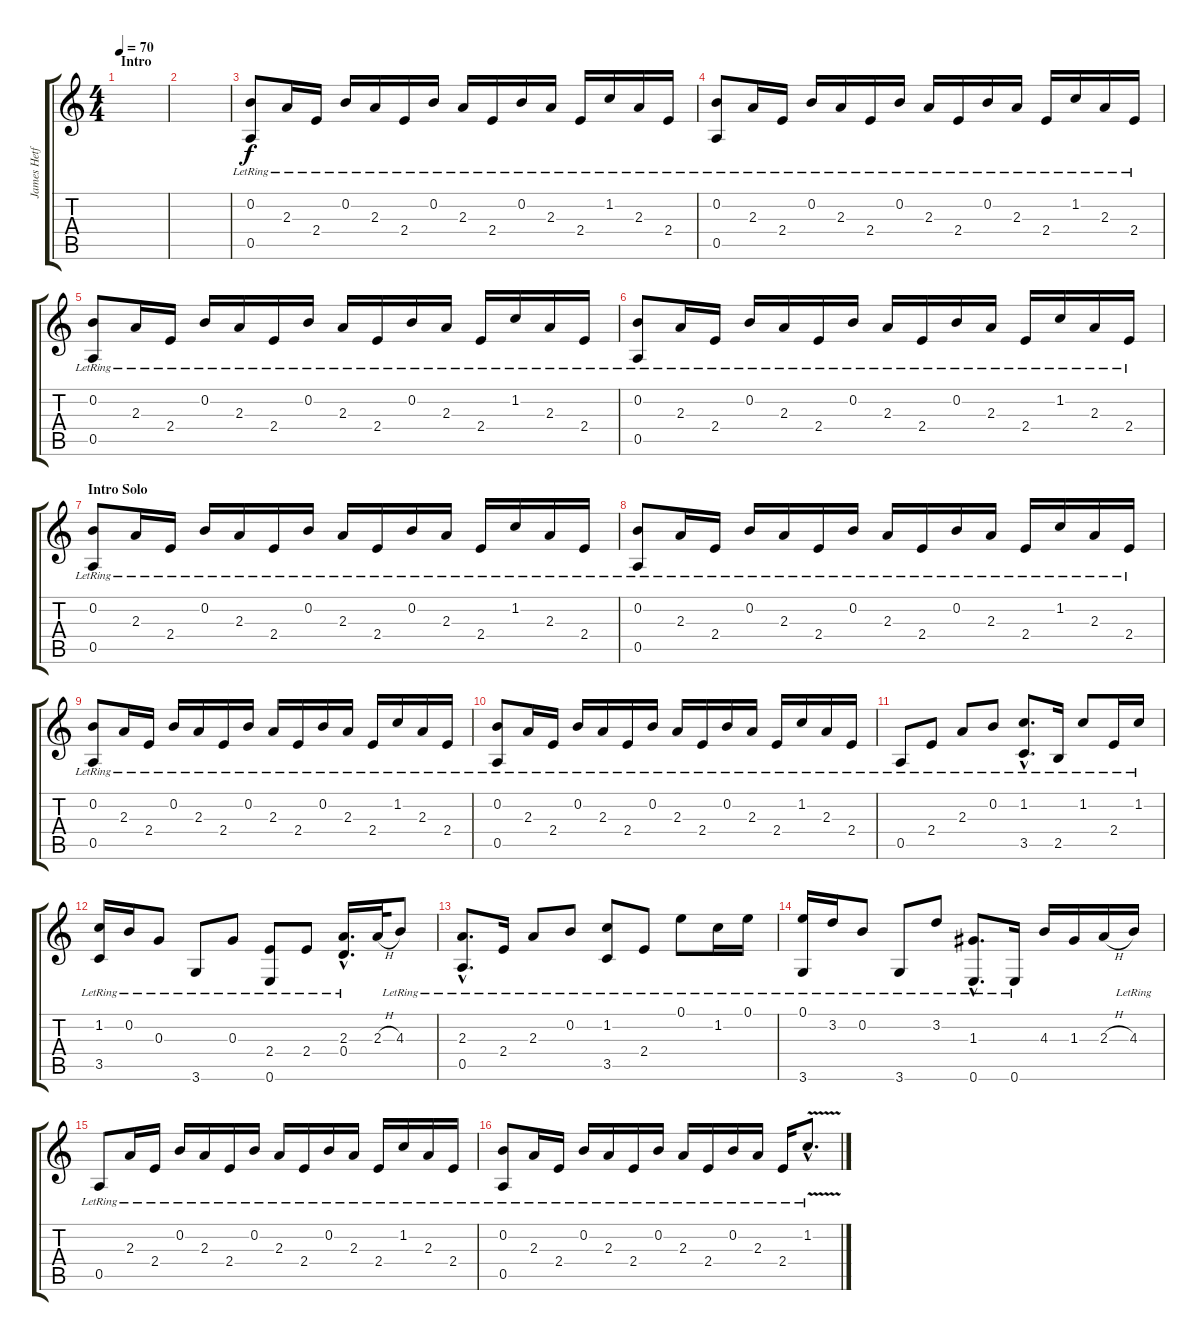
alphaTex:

\track ("James Hetfield (Acoustic Guitar)" "James Hetf") {instrument acousticguitarnylon}
\staff {score tabs}
\tuning (E4 B3 G3 D3 A2 E2) {hide}
\ts (4 4)
\section ("" "Intro")
\tempo 70
\clef g2
\ks c
|
|
(0.2{lr} 0.5{lr}).8 2.3{lr}.16 2.4{lr}.16 0.2{lr}.16 2.3{lr}.16 2.4{lr}.16 0.2{lr}.16 2.3{lr}.16 2.4{lr}.16 0.2{lr}.16 2.3{lr}.16 2.4{lr}.16 1.2{lr}.16 2.3{lr}.16 2.4{lr}.16 |
(0.2{lr} 0.5{lr}).8 2.3{lr}.16 2.4{lr}.16 0.2{lr}.16 2.3{lr}.16 2.4{lr}.16 0.2{lr}.16 2.3{lr}.16 2.4{lr}.16 0.2{lr}.16 2.3{lr}.16 2.4{lr}.16 1.2{lr}.16 2.3{lr}.16 2.4{lr}.16 |
(0.2{lr} 0.5{lr}).8 2.3{lr}.16 2.4{lr}.16 0.2{lr}.16 2.3{lr}.16 2.4{lr}.16 0.2{lr}.16 2.3{lr}.16 2.4{lr}.16 0.2{lr}.16 2.3{lr}.16 2.4{lr}.16 1.2{lr}.16 2.3{lr}.16 2.4{lr}.16 |
(0.2{lr} 0.5{lr}).8 2.3{lr}.16 2.4{lr}.16 0.2{lr}.16 2.3{lr}.16 2.4{lr}.16 0.2{lr}.16 2.3{lr}.16 2.4{lr}.16 0.2{lr}.16 2.3{lr}.16 2.4{lr}.16 1.2{lr}.16 2.3{lr}.16 2.4{lr}.16 |
\section ("" "Intro Solo")
(0.2{lr} 0.5{lr}).8 2.3{lr}.16 2.4{lr}.16 0.2{lr}.16 2.3{lr}.16 2.4{lr}.16 0.2{lr}.16 2.3{lr}.16 2.4{lr}.16 0.2{lr}.16 2.3{lr}.16 2.4{lr}.16 1.2{lr}.16 2.3{lr}.16 2.4{lr}.16 |
(0.2{lr} 0.5{lr}).8 2.3{lr}.16 2.4{lr}.16 0.2{lr}.16 2.3{lr}.16 2.4{lr}.16 0.2{lr}.16 2.3{lr}.16 2.4{lr}.16 0.2{lr}.16 2.3{lr}.16 2.4{lr}.16 1.2{lr}.16 2.3{lr}.16 2.4{lr}.16 |
(0.2{lr} 0.5{lr}).8 2.3{lr}.16 2.4{lr}.16 0.2{lr}.16 2.3{lr}.16 2.4{lr}.16 0.2{lr}.16 2.3{lr}.16 2.4{lr}.16 0.2{lr}.16 2.3{lr}.16 2.4{lr}.16 1.2{lr}.16 2.3{lr}.16 2.4{lr}.16 |
(0.2{lr} 0.5{lr}).8 2.3{lr}.16 2.4{lr}.16 0.2{lr}.16 2.3{lr}.16 2.4{lr}.16 0.2{lr}.16 2.3{lr}.16 2.4{lr}.16 0.2{lr}.16 2.3{lr}.16 2.4{lr}.16 1.2{lr}.16 2.3{lr}.16 2.4{lr}.16 |
0.5{lr}.8 2.4{lr}.8 2.3{lr}.8 0.2{lr}.8 (1.2{hac lr} 3.5{hac lr}).8{d} 2.5{lr}.16 1.2{lr}.8 2.4{lr}.16 1.2{lr}.16 |
(1.2{lr} 3.5{lr}).16 0.2{lr}.16 0.3{lr}.8 3.6{lr}.8 0.3{lr}.8 (2.4{lr} 0.6{lr}).8 2.4{lr}.8 (2.3{hac lr} 0.4{hac lr}).16{d} 2.3{h}.32 4.3{lr}.8 |
(2.3{hac lr} 0.5{hac lr}).8{d} 2.4{lr}.16 2.3{lr}.8 0.2{lr}.8 (1.2{lr} 3.5{lr}).8 2.4{lr}.8 0.1{lr}.8 1.2{lr}.16 0.1{lr}.16 |
(0.1{lr} 3.6{lr}).16 3.2{lr}.16 0.2{lr}.8 3.6{lr}.8 3.2{lr}.8 (1.3{hac lr} 0.6{hac lr}).8{d} 0.6{lr}.16 4.3.16 1.3.16 2.3{h}.16 4.3{lr}.16 |
0.5{lr}.8 2.3{lr}.16 2.4{lr}.16 0.2{lr}.16 2.3{lr}.16 2.4{lr}.16 0.2{lr}.16 2.3{lr}.16 2.4{lr}.16 0.2{lr}.16 2.3{lr}.16 2.4{lr}.16 1.2{lr}.16 2.3{lr}.16 2.4{lr}.16 |
(0.2{lr} 0.5{lr}).8 2.3{lr}.16 2.4{lr}.16 0.2{lr}.16 2.3{lr}.16 2.4{lr}.16 0.2{lr}.16 2.3{lr}.16 2.4{lr}.16 0.2{lr}.16 2.3{lr}.16 2.4{lr}.16 1.2{v hac lr}.8{d}
